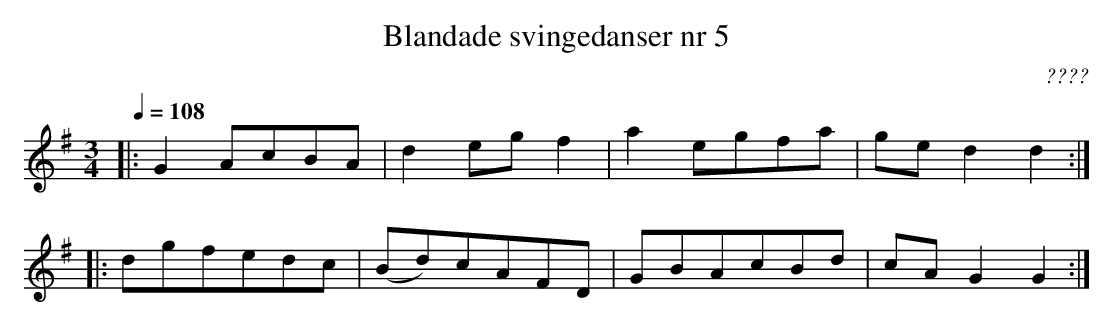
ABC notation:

X:1
T:Blandade svingedanser nr 5
T:
O:????
M:3/4
L:1/8
Q:1/4=108
K:G
|: G2 AcBA | d2 eg f2 | a2 egfa | ge d2 d2 :|
|: dgfedc | (Bd)cAFD | GBAcBd | cA G2 G2 :|
